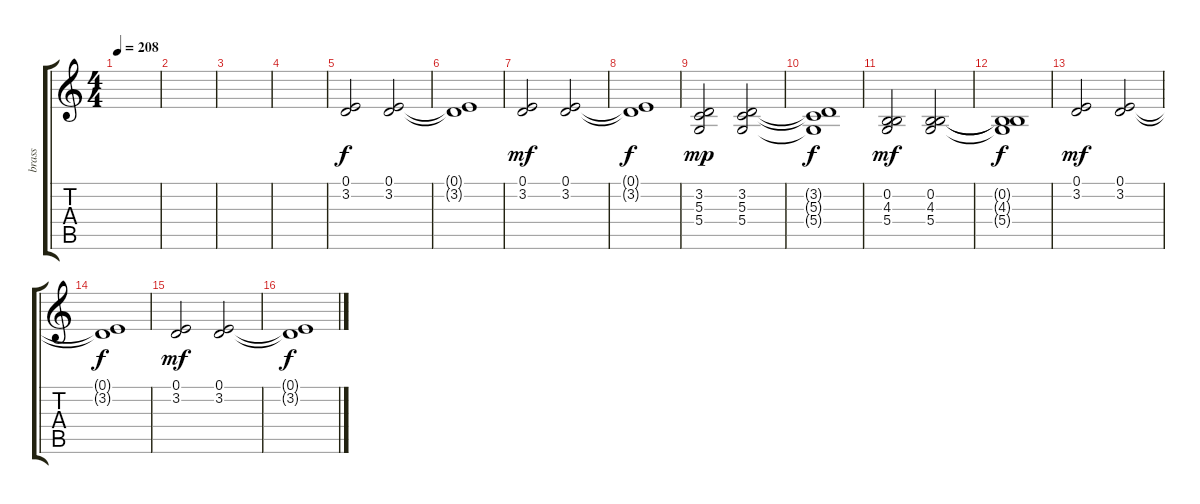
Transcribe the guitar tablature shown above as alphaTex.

\track ("brass" "brass") {instrument frenchhorn}
\staff {score tabs}
\tuning (E4 B3 G3 D3 A2 E2) {hide}
\ts (4 4)
\tempo 208
\clef g2
\ks c
|
|
|
|
(0.1 3.2).2 (0.1 3.2).2 |
(0.1{t} 3.2{t}).1{dy f} |
(0.1 3.2).2{dy mf} (0.1 3.2).2 |
(0.1{t} 3.2{t}).1{dy f} |
(3.2 5.3 5.4).2{dy mp} (3.2 5.3 5.4).2 |
(3.2{t} 5.3{t} 5.4{t}).1{dy f} |
(0.2 4.3 5.4).2{dy mf} (0.2 4.3 5.4).2 |
(0.2{t} 4.3{t} 5.4{t}).1{dy f} |
(0.1 3.2).2{dy mf} (0.1 3.2).2 |
(0.1{t} 3.2{t}).1{dy f} |
(0.1 3.2).2{dy mf} (0.1 3.2).2 |
(0.1{t} 3.2{t}).1{dy f}
